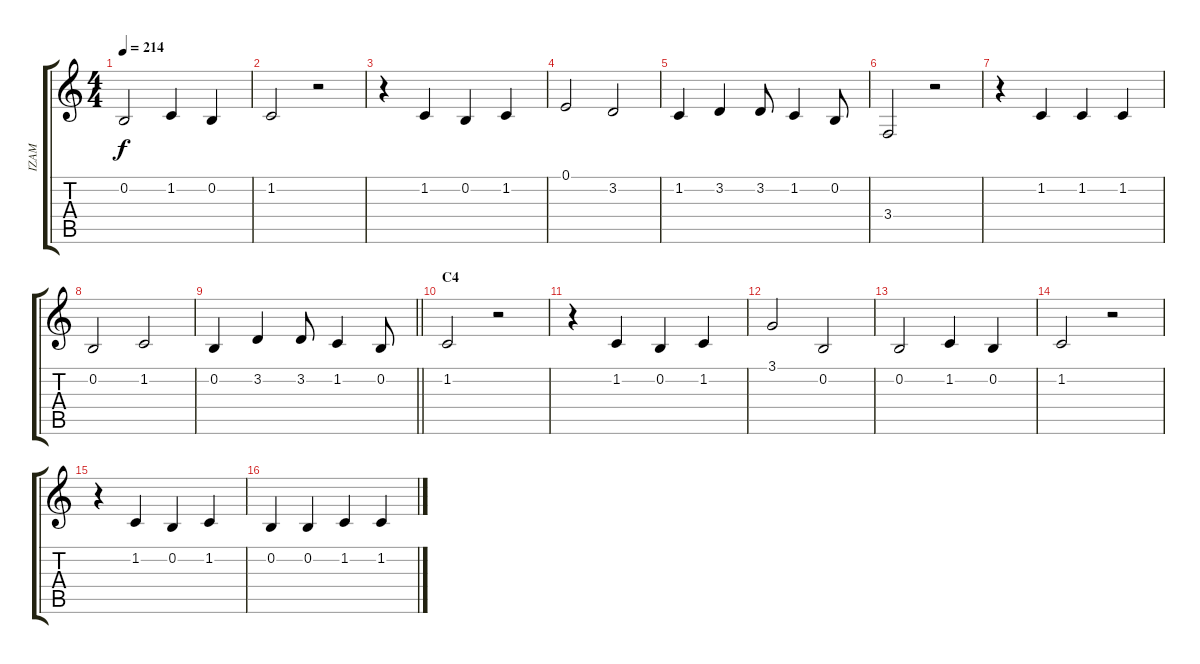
\track ("IZAM" "IZAM") {instrument oboe}
\staff {score tabs}
\tuning (E4 B3 G3 D3 A2 E2) {hide}
\ts (4 4)
\tempo 214
\clef g2
\ks c
0.2.2{dy f} 1.2.4 0.2.4 |
1.2.2 r.2 |
r.4 1.2.4 0.2.4 1.2.4 |
0.1.2 3.2.2 |
1.2.4 3.2.4 3.2.8 1.2.4 0.2.8 |
3.4.2 r.2 |
r.4 1.2.4 1.2.4 1.2.4 |
0.2.2 1.2.2 |
\barLineRight lightlight
0.2.4 3.2.4 3.2.8 1.2.4 0.2.8 |
\section ("" "C4")
1.2.2 r.2 |
r.4 1.2.4 0.2.4 1.2.4 |
3.1.2 0.2.2 |
0.2.2 1.2.4 0.2.4 |
1.2.2 r.2 |
r.4 1.2.4 0.2.4 1.2.4 |
0.2.4 0.2.4 1.2.4 1.2.4
